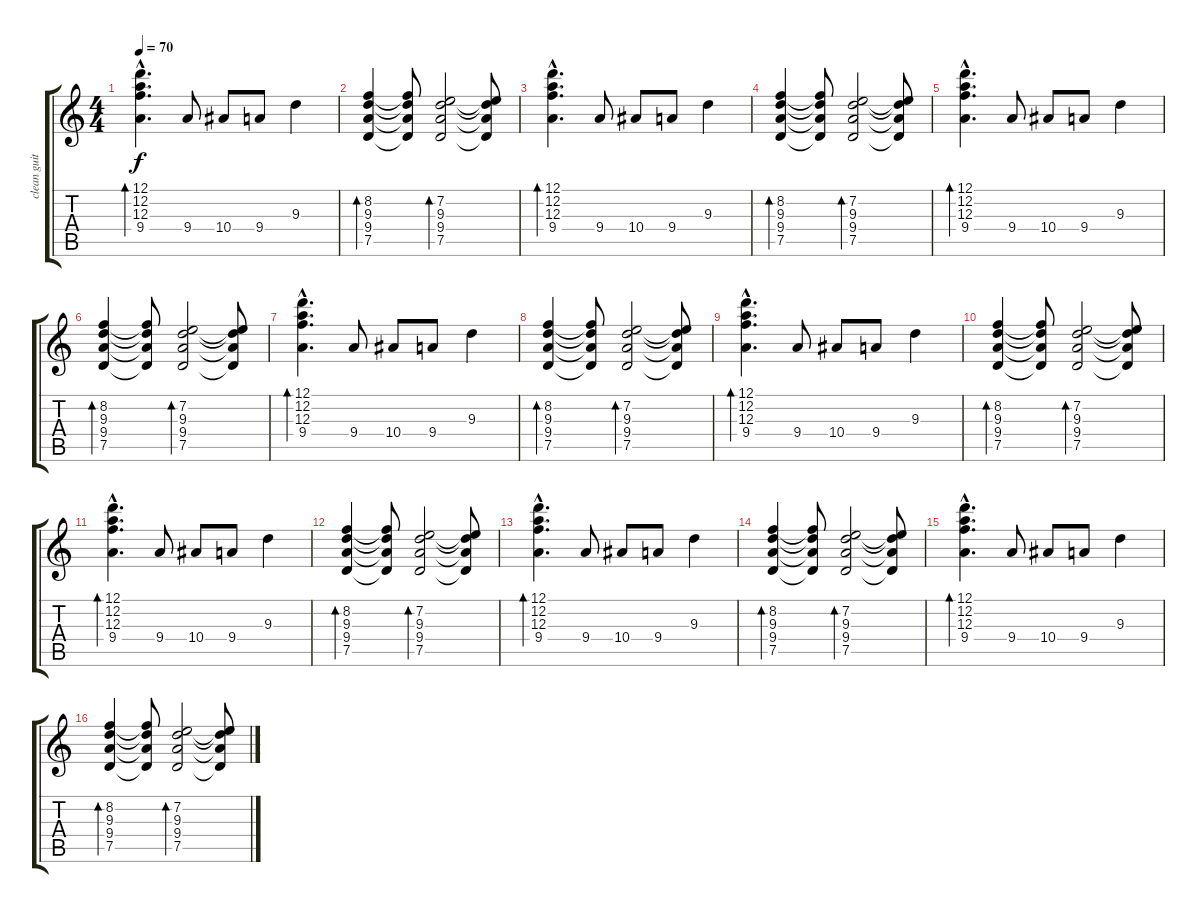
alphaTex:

\track ("clean guitar1" "clean guit") {instrument electricguitarclean}
\staff {score tabs}
\tuning (D4 A3 F3 C3 G2 D2) {hide}
\ts (4 4)
\tempo 70
\clef g2
\ks c
(12.1{hac} 12.2{hac} 12.3{hac} 9.4{hac}).4{d bd 120 dy f} 9.4.8 10.4.8 9.4.8 9.3.4 |
(8.2 9.3 9.4 7.5).4{bd 120} (8.2{t} 9.3{t} 9.4{t} 7.5{t}).8 (7.2 9.3 9.4 7.5).2{bd 120} (7.2{t} 9.3{t} 9.4{t} 7.5{t}).8 |
(12.1{hac} 12.2{hac} 12.3{hac} 9.4{hac}).4{d bd 120} 9.4.8 10.4.8 9.4.8 9.3.4 |
(8.2 9.3 9.4 7.5).4{bd 120} (8.2{t} 9.3{t} 9.4{t} 7.5{t}).8 (7.2 9.3 9.4 7.5).2{bd 120} (7.2{t} 9.3{t} 9.4{t} 7.5{t}).8 |
(12.1{hac} 12.2{hac} 12.3{hac} 9.4{hac}).4{d bd 120} 9.4.8 10.4.8 9.4.8 9.3.4 |
(8.2 9.3 9.4 7.5).4{bd 120} (8.2{t} 9.3{t} 9.4{t} 7.5{t}).8 (7.2 9.3 9.4 7.5).2{bd 120} (7.2{t} 9.3{t} 9.4{t} 7.5{t}).8 |
(12.1{hac} 12.2{hac} 12.3{hac} 9.4{hac}).4{d bd 120} 9.4.8 10.4.8 9.4.8 9.3.4 |
(8.2 9.3 9.4 7.5).4{bd 120} (8.2{t} 9.3{t} 9.4{t} 7.5{t}).8 (7.2 9.3 9.4 7.5).2{bd 120} (7.2{t} 9.3{t} 9.4{t} 7.5{t}).8 |
(12.1{hac} 12.2{hac} 12.3{hac} 9.4{hac}).4{d bd 120} 9.4.8 10.4.8 9.4.8 9.3.4 |
(8.2 9.3 9.4 7.5).4{bd 120} (8.2{t} 9.3{t} 9.4{t} 7.5{t}).8 (7.2 9.3 9.4 7.5).2{bd 120} (7.2{t} 9.3{t} 9.4{t} 7.5{t}).8 |
(12.1{hac} 12.2{hac} 12.3{hac} 9.4{hac}).4{d bd 120} 9.4.8 10.4.8 9.4.8 9.3.4 |
(8.2 9.3 9.4 7.5).4{bd 120} (8.2{t} 9.3{t} 9.4{t} 7.5{t}).8 (7.2 9.3 9.4 7.5).2{bd 120} (7.2{t} 9.3{t} 9.4{t} 7.5{t}).8 |
(12.1{hac} 12.2{hac} 12.3{hac} 9.4{hac}).4{d bd 120} 9.4.8 10.4.8 9.4.8 9.3.4 |
(8.2 9.3 9.4 7.5).4{bd 120} (8.2{t} 9.3{t} 9.4{t} 7.5{t}).8 (7.2 9.3 9.4 7.5).2{bd 120} (7.2{t} 9.3{t} 9.4{t} 7.5{t}).8 |
(12.1{hac} 12.2{hac} 12.3{hac} 9.4{hac}).4{d bd 120} 9.4.8 10.4.8 9.4.8 9.3.4 |
(8.2 9.3 9.4 7.5).4{bd 120} (8.2{t} 9.3{t} 9.4{t} 7.5{t}).8 (7.2 9.3 9.4 7.5).2{bd 120} (7.2{t} 9.3{t} 9.4{t} 7.5{t}).8
